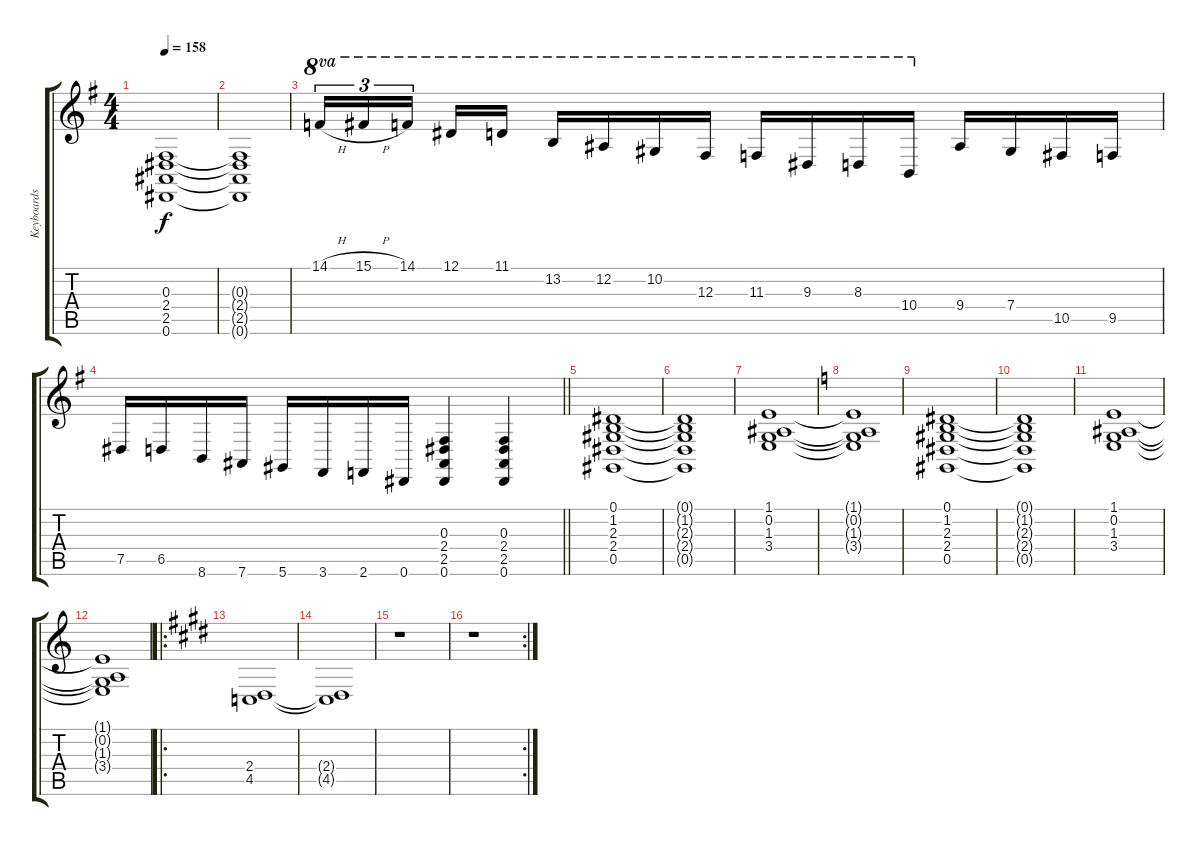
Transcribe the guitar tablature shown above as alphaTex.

\track ("Keyboards" "Keyboards") {instrument reedorgan}
\staff {score tabs}
\tuning (Eb4 Bb3 Gb3 Db3 Ab2 Eb2) {hide}
\ts (4 4)
\tempo 158
\clef g2
\ks g
(0.3 2.4 2.5 0.6).1{dy f instrument reedorgan} |
(0.3{t} 2.4{t} 2.5{t} 0.6{t}).1 |
14.1{h}.16{tu (3 2) ot 8va} 15.1{h}.16{tu (3 2) ot 8va} 14.1.16{tu (3 2) ot 8va beam splitsecondary} 12.1.16{ot 8va} 11.1.16{ot 8va} 13.2.16{ot 8va} 12.2.16{ot 8va} 10.2.16{ot 8va} 12.3.16{ot 8va} 11.3.16{ot 8va} 9.3.16{ot 8va} 8.3.16{ot 8va} 10.4.16{ot 8va} 9.4.16 7.4.16 10.5.16 9.5.16 |
\barLineRight lightlight
7.5.16 6.5.16 8.6.16 7.6.16 5.6.16 3.6.16 2.6.16 0.6.16 (0.3 2.4 2.5 0.6).4 (0.3 2.4 2.5 0.6).4 |
(0.1 1.2 2.3 2.4 0.5).1 |
(0.1{t} 1.2{t} 2.3{t} 2.4{t} 0.5{t}).1 |
(1.1 0.2 1.3 3.4).1 |
\ks c
(1.1{t} 0.2{t} 1.3{t} 3.4{t}).1 |
(0.1 1.2 2.3 2.4 0.5).1 |
(0.1{t} 1.2{t} 2.3{t} 2.4{t} 0.5{t}).1 |
(1.1 0.2 1.3 3.4).1 |
(1.1{t} 0.2{t} 1.3{t} 3.4{t}).1 |
\ro
\ks e
(2.4 4.5).1 |
(2.4{t} 4.5{t}).1 |
r.1 |
\rc 2
r.1
